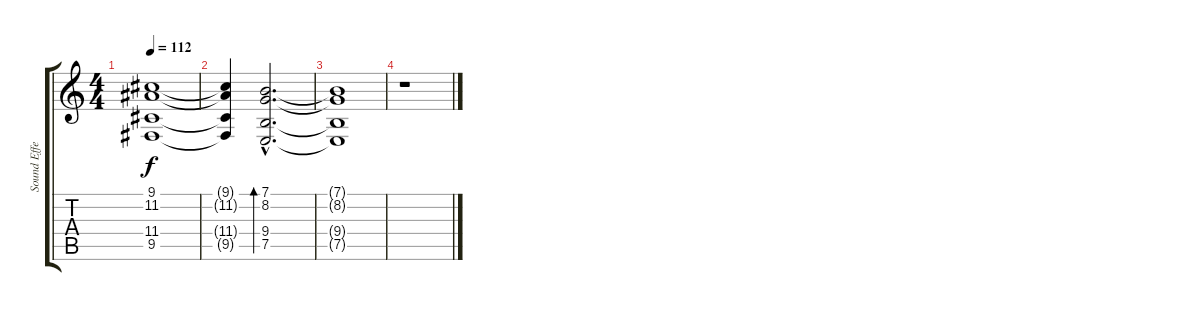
\track ("Sound Effects 1" "Sound Effe") {instrument synthstrings2}
\staff {score tabs}
\tuning (E4 B3 G3 D3 A2 E2) {hide}
\ts (4 4)
\tempo 112
\clef g2
\ks c
(9.1{t} 11.2{t} 11.4{t} 9.5{t}).1{dy f} |
(9.1{t} 11.2{t} 11.4{t} 9.5{t}).4 (7.1{hac} 8.2{hac} 9.4{hac} 7.5{hac}).2{d bd 240} |
(7.1{t} 8.2{t} 9.4{t} 7.5{t}).1 |
r.1
